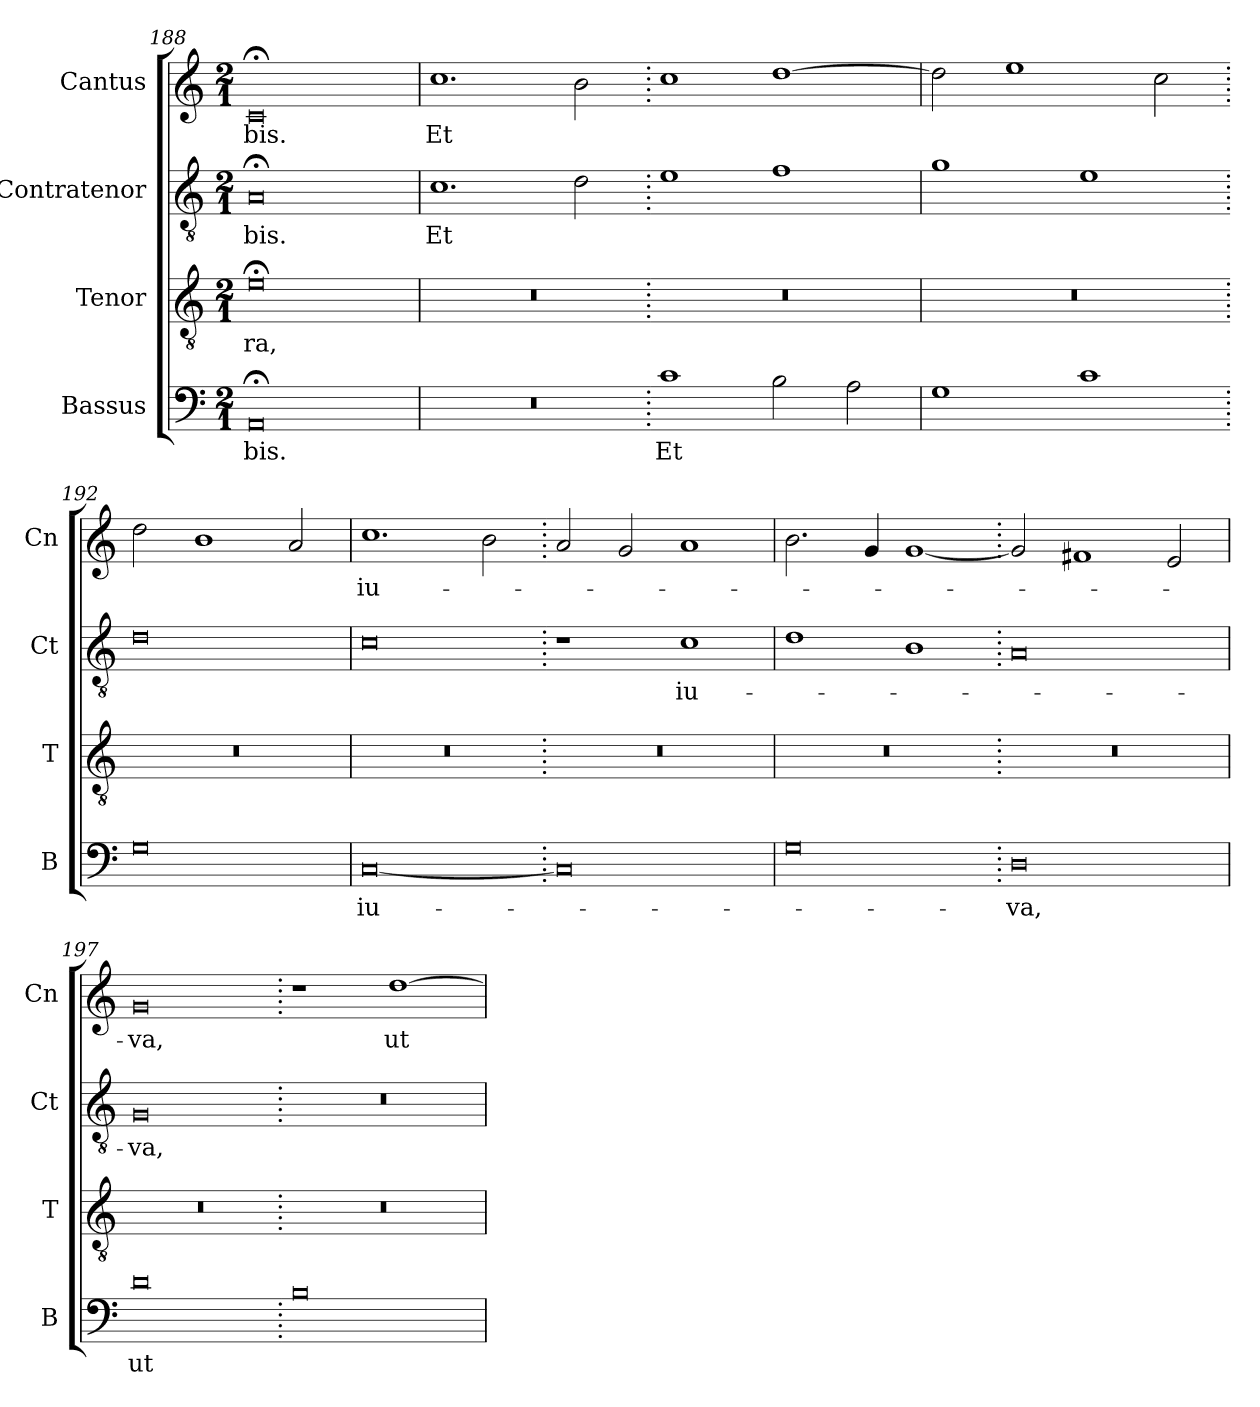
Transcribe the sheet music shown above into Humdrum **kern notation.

**kern	**text	**kern	**text	**kern	**text	**kern	**text
*part4	*part4	*part3	*part3	*part2	*part2	*part1	*part1
*staff4	*staff4	*staff3	*staff3	*staff2	*staff2	*staff1	*staff1
*I"Bassus	*	*I"Tenor	*	*I"Contratenor	*	*I"Cantus	*
*I'B	*	*I'T	*	*I'Ct	*	*I'Cn	*
*clefF4	*	*clefGv2	*	*clefGv2	*	*clefG2	*
*k[]	*	*k[]	*	*k[]	*	*k[]	*
*M2/1	*	*M2/1	*	*M2/1	*	*M2/1	*
=188	=188	=188	=188	=188	=188	=188	=188
0AA;<	-bis.	0e;<	-ra,	0A;<	-bis.	0c;<	-bis.
=189	=189	=189	=189	=189	=189	=189	=189
0r	.	0r	.	1.c	Et	1.cc	Et
.	.	.	.	2d\	.	2b\	.
=190.	=190.	=190.	=190.	=190.	=190.	=190.	=190.
1c	Et	0r	.	1e	.	1cc	.
2B\	.	.	.	1f	.	[1dd	.
2A\	.	.	.	.	.	.	.
=191	=191	=191	=191	=191	=191	=191	=191
1G	.	0r	.	1g	.	2dd\]	.
.	.	.	.	.	.	1ee	.
1c	.	.	.	1e	.	.	.
.	.	.	.	.	.	2cc\	.
=192.	=192.	=192.	=192.	=192.	=192.	=192.	=192.
0G	.	0r	.	0d	.	2dd\	.
.	.	.	.	.	.	1b	.
.	.	.	.	.	.	2a/	.
=193	=193	=193	=193	=193	=193	=193	=193
[0C	iu-	0r	.	0c	.	1.cc	iu-
.	.	.	.	.	.	2b\	.
=194.	=194.	=194.	=194.	=194.	=194.	=194.	=194.
0C]	.	0r	.	1r	.	2a/	.
.	.	.	.	.	.	2g/	.
.	.	.	.	1c	iu-	1a	.
=195	=195	=195	=195	=195	=195	=195	=195
0G	.	0r	.	1d	.	2.b\	.
.	.	.	.	.	.	4g/	.
.	.	.	.	1B	.	[1g	.
=196.	=196.	=196.	=196.	=196.	=196.	=196.	=196.
0D	-va,	0r	.	0A	.	2g/]	.
.	.	.	.	.	.	1f#X	.
.	.	.	.	.	.	2e/	.
=197	=197	=197	=197	=197	=197	=197	=197
0d	ut	0r	.	0G	-va,	0g	-va,
=198.	=198.	=198.	=198.	=198.	=198.	=198.	=198.
0B	.	0r	.	0r	.	1r	.
.	.	.	.	.	.	[1dd	ut
=	=	=	=	=	=	=	=
*-	*-	*-	*-	*-	*-	*-	*-
